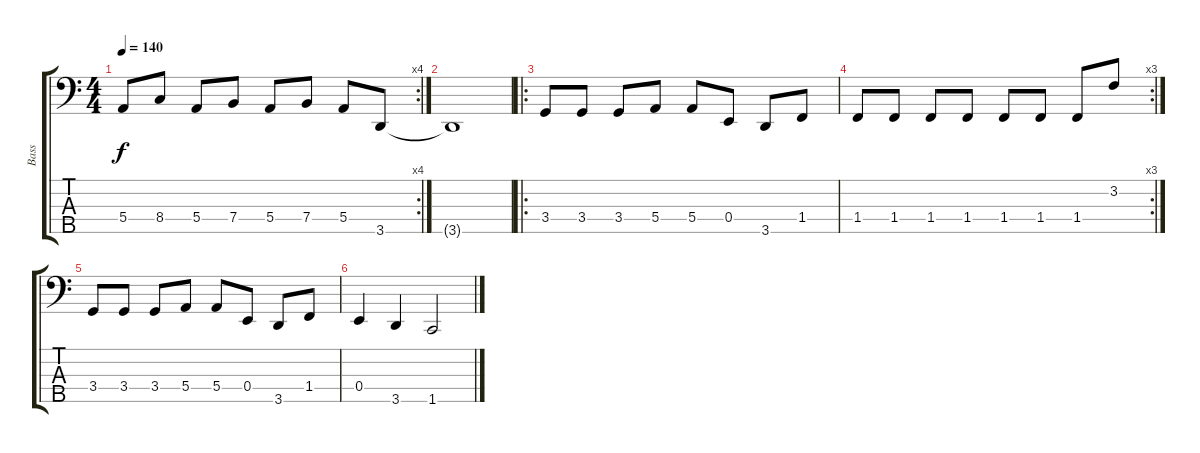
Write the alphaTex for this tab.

\track ("Bass" "Bass") {instrument electricbassfinger}
\staff {score tabs}
\tuning (G2 D2 A1 E1 B0) {hide}
\rc 4
\ts (4 4)
\tempo 140
\clef f4
\ks c
5.4.8{dy f} 8.4.8 5.4.8 7.4.8 5.4.8 7.4.8 5.4.8 3.5.8 |
3.5{t}.1 |
\ro
3.4.8 3.4.8 3.4.8 5.4.8 5.4.8 0.4.8 3.5.8 1.4.8 |
\rc 3
1.4.8 1.4.8 1.4.8 1.4.8 1.4.8 1.4.8 1.4.8 3.2.8 |
3.4.8 3.4.8 3.4.8 5.4.8 5.4.8 0.4.8 3.5.8 1.4.8 |
0.4.4 3.5.4 1.5.2
